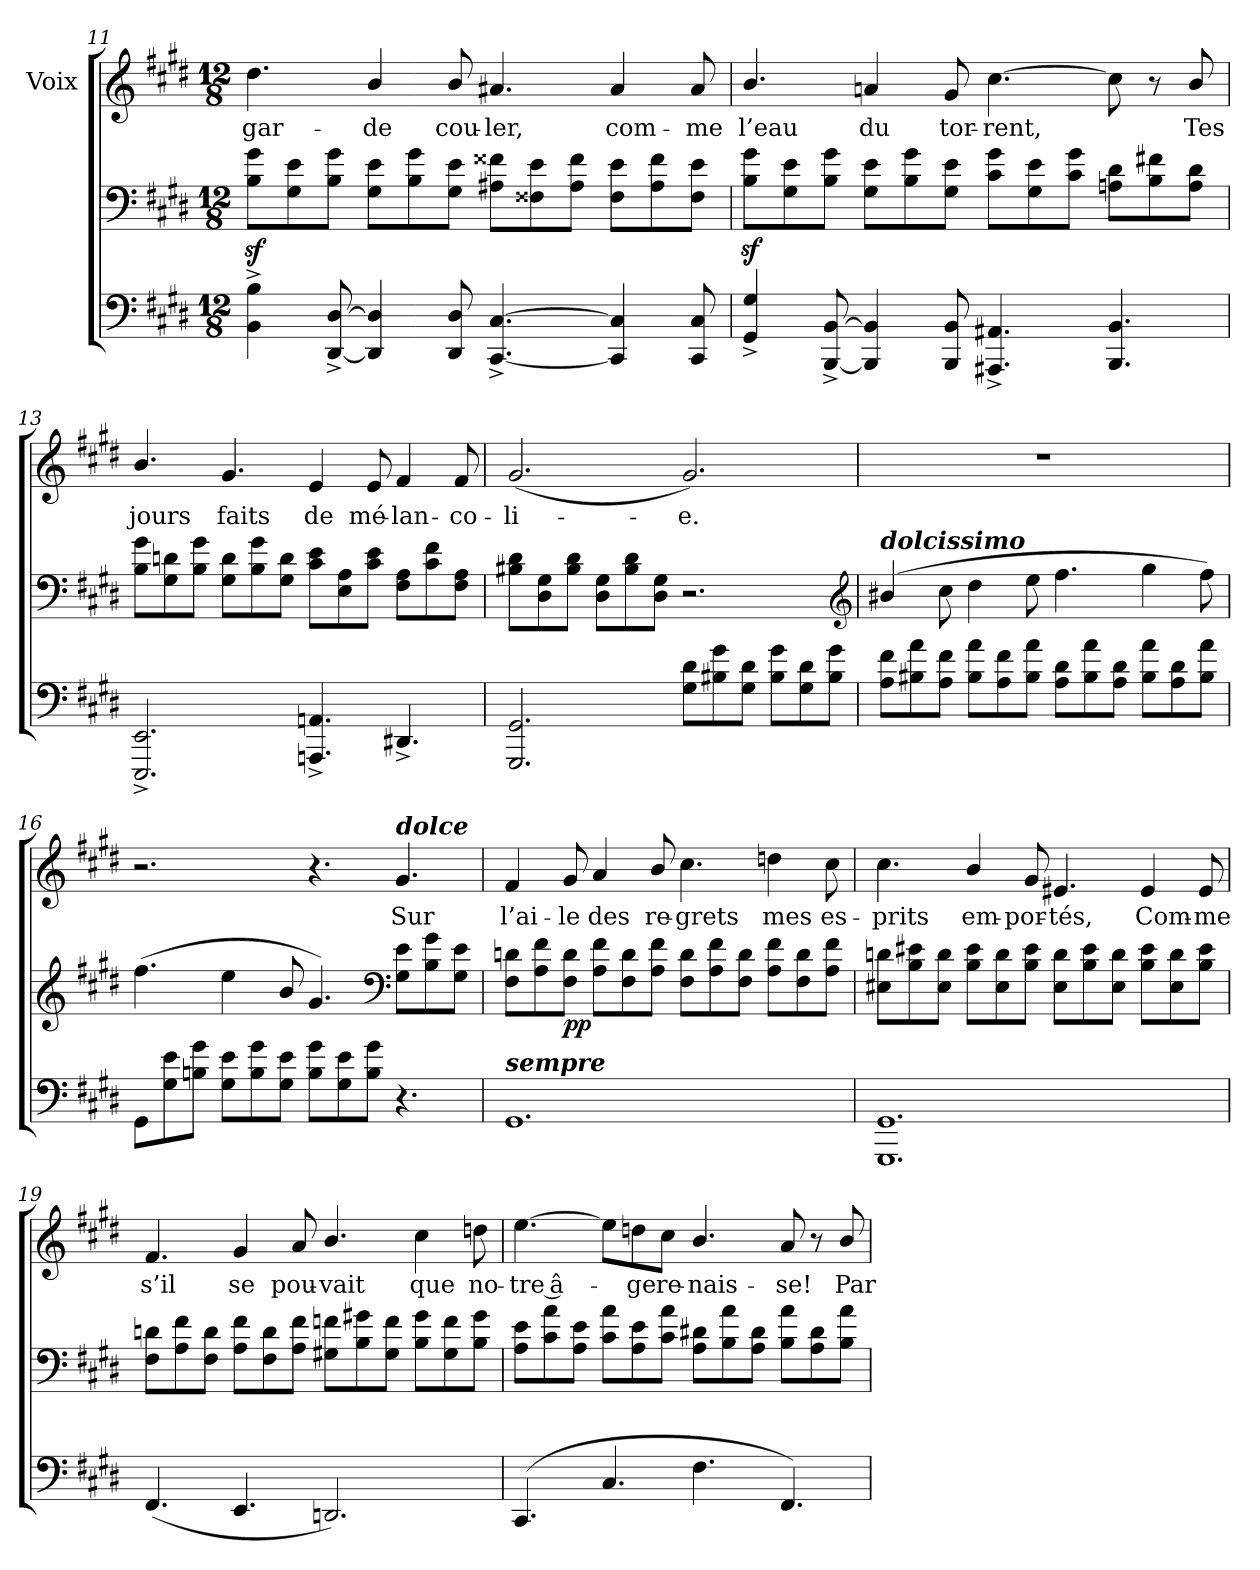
**kern	**kern	**dynam	**kern	**text
*part2	*part2	*part2	*part1	*part1
*staff3	*staff2	*staff2/3	*staff1	*staff1
*	*	*	*I"Voix	*
!!LO:LB:g=z
*clefF4	*clefF4	*	*clefG2	*
*k[f#c#g#d#]	*k[f#c#g#d#]	*	*k[f#c#g#d#]	*
*c#:	*c#:	*	*c#:	*
*M12/8	*M12/8	*	*M12/8	*
=11	=11	=11	=11	=11
4BB^\ 4B^\	8Bz<\ 8g#z<\L	.	4.dd#\	-gar-
.	8G#\ 8e\	.	.	.
[8DD#^/ [8D#^/	8B\ 8g#\J	.	.	.
4DD#]/ 4D#]/	8G#\ 8e\L	.	4b/	-de
.	8B\ 8g#\	.	.	.
8DD#/ 8D#/	8G#\ 8e\J	.	8b/	cou-
[4.CC#^/ [4.C#^/	8A#X\ 8f##X\L	.	4.a#X/	-ler,
.	8F##X\ 8e\	.	.	.
.	8A#\ 8f##\J	.	.	.
4CC#]/ 4C#]/	8F##\ 8e\L	.	4a#/	com-
.	8A#\ 8f##\	.	.	.
8CC#/ 8C#/	8F##\ 8e\J	.	8a#/	-me
=12	=12	=12	=12	=12
4GG#^/ 4G#^/	8Bz<\ 8g#z<\L	.	4.b/	l’eau
.	8G#\ 8e\	.	.	.
[8BBB^/ [8BB^/	8B\ 8g#\J	.	.	.
4BBB]/ 4BB]/	8G#\ 8e\L	.	4an/	du
.	8B\ 8g#\	.	.	.
8BBB/ 8BB/	8G#\ 8e\J	.	8g#/	tor-
4.AAA#X^/ 4.AA#X^/	8c#\ 8g#\L	.	[4.cc#\	rent,
.	8G#\ 8e\	.	.	.
.	8c#\ 8g#\J	.	.	.
4.BBB/ 4.BB/	8An\ 8d#\L	.	8cc#\]	.
.	8B\ 8f#X\	.	8r	.
.	8A\ 8d#\J	.	8b/	Tes
!!LO:PB:g=z
=13	=13	=13	=13	=13
2.EEE^/ 2.EE^/	8B\ 8g#\L	.	4.b/	jours
!	!	!LO:DY:b	!	!
.	8G#\ 8dn\	dimin.	.	.
.	8B\ 8g#\J	.	.	.
.	8G#\ 8d\L	.	4.g#/	faits
.	8B\ 8g#\	.	.	.
.	8G#\ 8d\J	.	.	.
4.AAAn^/ 4.AAn^/	8c#\ 8e\L	.	4e/	de
.	8E\ 8A\	.	.	.
.	8c#\ 8e\J	.	8e/	mé-
4.DD#X^/	8F#\ 8A\L	.	4f#/	-lan-
.	8c#\ 8f#\	.	.	.
.	8F#\ 8A\J	.	8f#/	-co-
=14	=14	=14	=14	=14
2.GGG#/ 2.GG#/	8B#X\ 8d#\L	.	(<2.g#/	-li-
.	8D#\ 8G#\	.	.	.
.	8B#\ 8d#\J	.	.	.
.	8D#\ 8G#\L	.	.	.
.	8B#\ 8d#\	.	.	.
.	8D#\ 8G#\J	.	.	.
8G#\ 8d#\L	2.r	.	2.g#/)	-e.
8B#X\ 8g#\	.	.	.	.
8G#\ 8d#\J	.	.	.	.
8B#\ 8g#\L	.	.	.	.
8G#\ 8d#\	.	.	.	.
8B#\ 8g#\J	.	.	.	.
*	*clefG2	*	*	*
!!LO:LB:g=z
=15	=15	=15	=15	=15
!	!LO:TX:a:Bi:t=dolcissimo	!	!	!
8A\ 8f#\L	(>4b#X/	.	1.r	.
8B#X\ 8a\	.	.	.	.
8A\ 8f#\J	8cc#\	.	.	.
8B#\ 8a\L	4dd#\	.	.	.
8A\ 8f#\	.	.	.	.
8B#\ 8a\J	8ee\	.	.	.
8A\ 8d#\L	4.ff#\	.	.	.
8B#\ 8a\	.	.	.	.
8A\ 8d#\J	.	.	.	.
8B#\ 8a\L	4gg#\	.	.	.
8A\ 8d#\	.	.	.	.
8B#\ 8a\J	8ff#\)	.	.	.
!!LO:LB:g=z
=16	=16	=16	=16	=16
8GG#\L	(>4.ff#\	.	2.r	.
8G#\ 8e\	.	.	.	.
8Bn\ 8g#\J	.	.	.	.
8G#\ 8e\L	4ee\	.	.	.
8B\ 8g#\	.	.	.	.
8G#\ 8e\J	8b/	.	.	.
8B\ 8g#\L	4.g#/)	.	4.r	.
8G#\ 8e\	.	.	.	.
8B\ 8g#\J	.	.	.	.
*	*clefF4	*	*	*
!	!	!	!LO:TX:a:Bi:t=dolce	!
4.r	8G#\ 8e\L	.	4.g#/	Sur
.	8B\ 8g#\	.	.	.
.	8G#\ 8e\J	.	.	.
=17	=17	=17	=17	=17
!LO:TX:a:Bi:t=sempre	!	!	!	!
1.GG#	8F#\ 8dn\L	.	4f#/	l’ai-
.	8A\ 8f#\	.	.	.
!	!	!LO:DY:b	!	!
.	8F#\ 8d\J	pp	8g#/	-le
.	8A\ 8f#\L	.	4a/	des
.	8F#\ 8d\	.	.	.
.	8A\ 8f#\J	.	8b/	re-
.	8F#\ 8d\L	.	4.cc#\	-grets
.	8A\ 8f#\	.	.	.
.	8F#\ 8d\J	.	.	.
.	8A\ 8f#\L	.	4ddn\	mes
.	8F#\ 8d\	.	.	.
.	8A\ 8f#\J	.	8cc#\	es-
!!LO:LB:g=z
=18	=18	=18	=18	=18
1.GGG# 1.GG#	8E#X\ 8dn\L	.	4.cc#\	-prits
.	8B\ 8e#X\	.	.	.
.	8E#\ 8d\J	.	.	.
.	8B\ 8e#\L	.	4b/	em-
.	8E#\ 8d\	.	.	.
.	8B\ 8e#\J	.	8g#/	-por-
.	8E#\ 8d\L	.	4.e#X/	-tés,
.	8B\ 8e#\	.	.	.
.	8E#\ 8d\J	.	.	.
.	8B\ 8e#\L	.	4e#/	Com-
.	8E#\ 8d\	.	.	.
.	8B\ 8e#\J	.	8e#/	-me
=19	=19	=19	=19	=19
(<4.FF#/	8F#\ 8dn\L	.	4.f#/	s’il
.	8A\ 8f#\	.	.	.
.	8F#\ 8d\J	.	.	.
4.EE/	8A\ 8f#\L	.	4g#/	se
.	8F#\ 8d\	.	.	.
.	8A\ 8f#\J	.	8a/	pou-
2.DDn/)	8G#X\ 8fn\L	.	4.b/	-vait
.	8B\ 8g#X\	.	.	.
.	8G#\ 8f\J	.	.	.
.	8B\ 8g#\L	.	4cc#\	que
.	8G#\ 8f\	.	.	.
.	8B\ 8g#\J	.	8ddn\	no-
!!LO:PB:g=z
=20	=20	=20	=20	=20
(>4.CC#/	8A\ 8e\L	.	[4.ee\	tre â-
.	8c#\ 8a\	.	.	.
.	8A\ 8e\J	.	.	.
4.C#/	8c#\ 8a\L	.	8ee\L]	.
.	8A\ 8e\	.	8ddn\	-ge
.	8c#\ 8a\J	.	8cc#\J	re-
4.F#\	8A\ 8d#X\L	.	4.b/	-nais-
.	8B\ 8a\	.	.	.
.	8A\ 8d#\J	.	.	.
4.FF#/)	8B\ 8a\L	.	8a/	-se!
.	8A\ 8d#\	.	8r	.
.	8B\ 8a\J	.	8b/	Par-
=	=	=	=	=
*-	*-	*-	*-	*-
